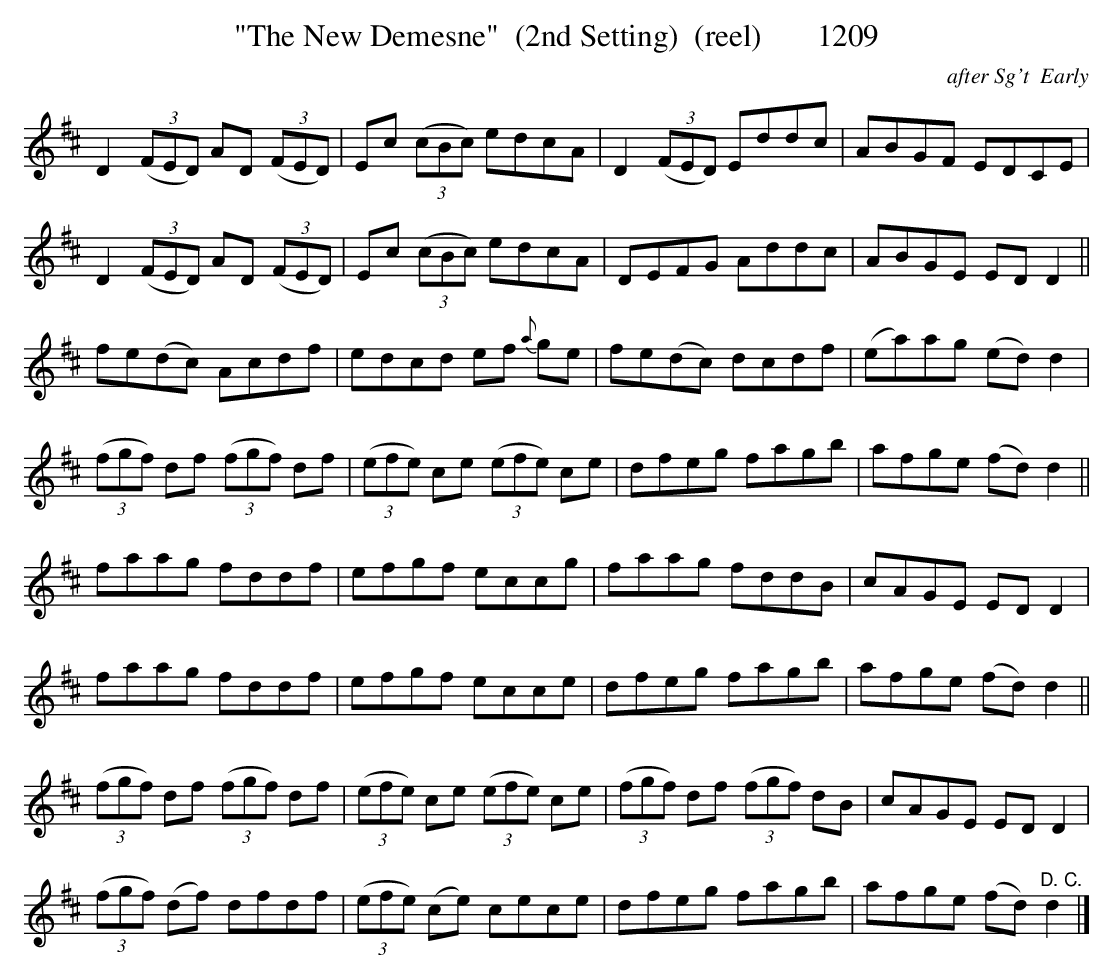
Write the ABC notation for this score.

X:1
T:"The New Demesne"  (2nd Setting)  (reel)       1209
C:after Sg't  Early
BRENNAN July 2003 (HTTP://WWW.SOSYOURMOM.COM)
L:1/8
K:D
D2 (3(FED) AD  (3(FED)|Ec  (3(cBc) edcA|D2 (3(FED) Eddc|ABGF EDCE|
D2 (3(FED) AD  (3(FED)|Ec  (3(cBc) edcA|DEFG Addc|ABGE ED D2||
fe(dc) Acdf|edcd ef {a}ge|fe(dc) dcdf|(ea)ag (ed) d2|
(3(fgf) df  (3(fgf) df|(3(efe) ce  (3(efe) ce|dfeg fagb|afge (fd) d2||
faag fddf|efgf eccg|faag fddB|cAGE ED D2|
faag fddf|efgf ecce|dfeg fagb|afge (fd) d2||
(3(fgf) df  (3(fgf) df| (3(efe) ce  (3(efe) ce|(3(fgf) df  (3(fgf) dB|cAGE ED D2|
(3(fgf) (df) dfdf|(3(efe) (ce) cece|dfeg fagb|afge (fd) "^D. C."d2|]
